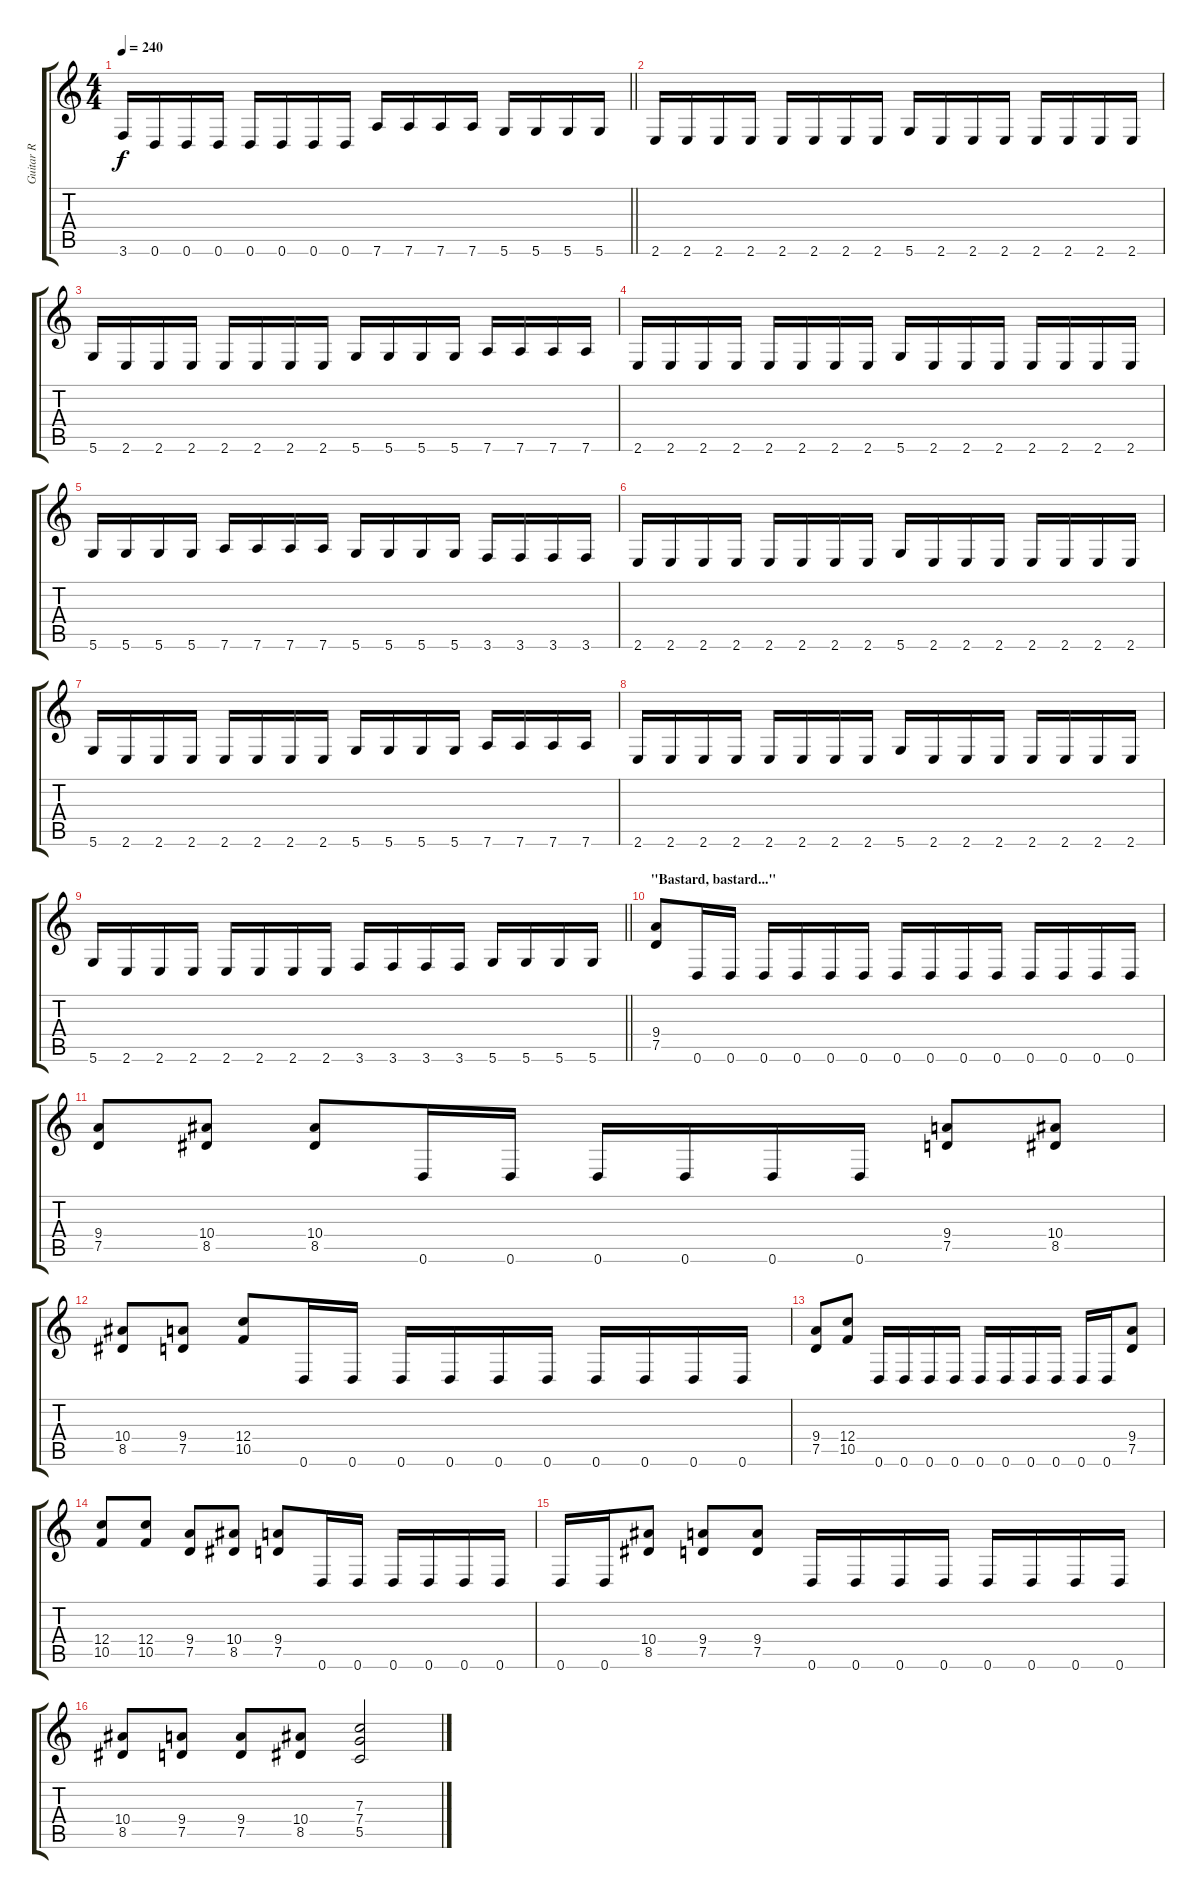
\track ("Guitar R" "Guitar R") {instrument distortionguitar}
\staff {score tabs}
\tuning (D4 A3 F3 C3 G2 D2) {hide}
\ts (4 4)
\tempo 240
\clef g2
\barLineRight lightlight
\ks c
3.6.16{dy f} 0.6.16 0.6.16 0.6.16 0.6.16 0.6.16 0.6.16 0.6.16 7.6.16 7.6.16 7.6.16 7.6.16 5.6.16 5.6.16 5.6.16 5.6.16 |
\section ("" "")
2.6.16 2.6.16 2.6.16 2.6.16 2.6.16 2.6.16 2.6.16 2.6.16 5.6.16 2.6.16 2.6.16 2.6.16 2.6.16 2.6.16 2.6.16 2.6.16 |
5.6.16 2.6.16 2.6.16 2.6.16 2.6.16 2.6.16 2.6.16 2.6.16 5.6.16 5.6.16 5.6.16 5.6.16 7.6.16 7.6.16 7.6.16 7.6.16 |
2.6.16 2.6.16 2.6.16 2.6.16 2.6.16 2.6.16 2.6.16 2.6.16 5.6.16 2.6.16 2.6.16 2.6.16 2.6.16 2.6.16 2.6.16 2.6.16 |
5.6.16 5.6.16 5.6.16 5.6.16 7.6.16 7.6.16 7.6.16 7.6.16 5.6.16 5.6.16 5.6.16 5.6.16 3.6.16 3.6.16 3.6.16 3.6.16 |
2.6.16 2.6.16 2.6.16 2.6.16 2.6.16 2.6.16 2.6.16 2.6.16 5.6.16 2.6.16 2.6.16 2.6.16 2.6.16 2.6.16 2.6.16 2.6.16 |
5.6.16 2.6.16 2.6.16 2.6.16 2.6.16 2.6.16 2.6.16 2.6.16 5.6.16 5.6.16 5.6.16 5.6.16 7.6.16 7.6.16 7.6.16 7.6.16 |
2.6.16 2.6.16 2.6.16 2.6.16 2.6.16 2.6.16 2.6.16 2.6.16 5.6.16 2.6.16 2.6.16 2.6.16 2.6.16 2.6.16 2.6.16 2.6.16 |
\barLineRight lightlight
5.6.16 2.6.16 2.6.16 2.6.16 2.6.16 2.6.16 2.6.16 2.6.16 3.6.16 3.6.16 3.6.16 3.6.16 5.6.16 5.6.16 5.6.16 5.6.16 |
\section ("" "\"Bastard, bastard...\"")
(9.4 7.5).8 0.6.16 0.6.16 0.6.16 0.6.16 0.6.16 0.6.16 0.6.16 0.6.16 0.6.16 0.6.16 0.6.16 0.6.16 0.6.16 0.6.16 |
(9.4 7.5).8 (10.4 8.5).8 (10.4 8.5).8 0.6.16 0.6.16 0.6.16 0.6.16 0.6.16 0.6.16 (9.4 7.5).8 (10.4 8.5).8 |
(10.4 8.5).8 (9.4 7.5).8 (12.4 10.5).8 0.6.16 0.6.16 0.6.16 0.6.16 0.6.16 0.6.16 0.6.16 0.6.16 0.6.16 0.6.16 |
(9.4 7.5).8 (12.4 10.5).8 0.6.16 0.6.16 0.6.16 0.6.16 0.6.16 0.6.16 0.6.16 0.6.16 0.6.16 0.6.16 (9.4 7.5).8 |
(12.4 10.5).8 (12.4 10.5).8 (9.4 7.5).8 (10.4 8.5).8 (9.4 7.5).8 0.6.16 0.6.16 0.6.16 0.6.16 0.6.16 0.6.16 |
0.6.16 0.6.16 (10.4 8.5).8 (9.4 7.5).8 (9.4 7.5).8 0.6.16 0.6.16 0.6.16 0.6.16 0.6.16 0.6.16 0.6.16 0.6.16 |
(10.4 8.5).8 (9.4 7.5).8 (9.4 7.5).8 (10.4 8.5).8 (7.3 7.4 5.5).2
